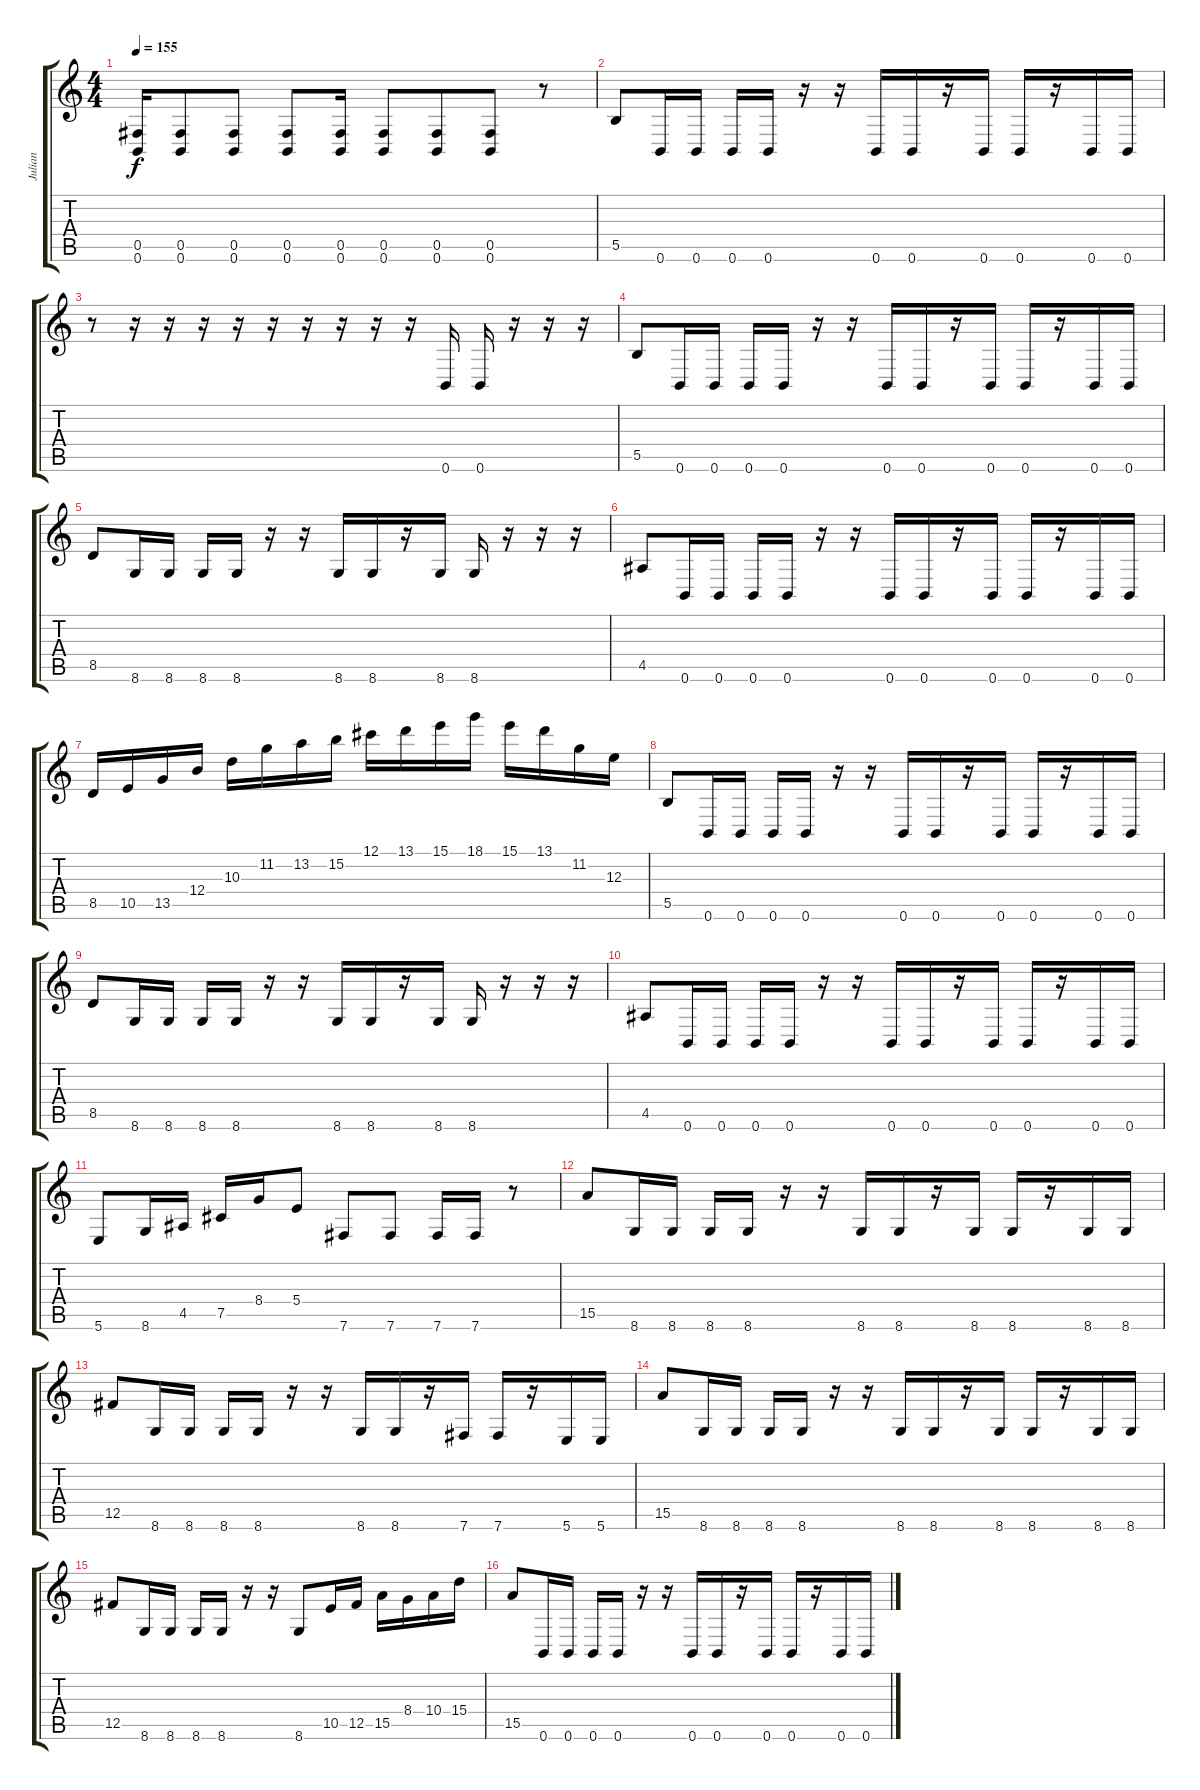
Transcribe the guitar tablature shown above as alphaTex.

\track ("Julian" "Julian") {instrument overdrivenguitar}
\staff {score tabs}
\tuning (Db4 Ab3 E3 B2 Gb2 B1) {hide}
\ts (4 4)
\tempo 155
\clef g2
\ks c
(0.5 0.6).16{dy f beam merge} (0.5 0.6).8{beam merge} (0.5 0.6).8 (0.5 0.6).8{beam merge} (0.5 0.6).16 (0.5 0.6).8{beam merge} (0.5 0.6).8{beam merge} (0.5 0.6).8 r.8 |
5.5.8 0.6.16 0.6.16 0.6.16 0.6.16 r.16 r.16 0.6.16 0.6.16 r.16 0.6.16 0.6.16 r.16 0.6.16 0.6.16 |
r.8 r.16 r.16 r.16 r.16 r.16 r.16 r.16 r.16 r.16 0.6.16 0.6.16 r.16 r.16 r.16 |
5.5.8 0.6.16 0.6.16 0.6.16 0.6.16 r.16 r.16 0.6.16 0.6.16 r.16 0.6.16 0.6.16 r.16 0.6.16 0.6.16 |
8.5.8 8.6.16 8.6.16 8.6.16 8.6.16 r.16 r.16 8.6.16 8.6.16 r.16 8.6.16 8.6.16 r.16 r.16 r.16 |
4.5.8 0.6.16 0.6.16 0.6.16 0.6.16 r.16 r.16 0.6.16 0.6.16 r.16 0.6.16 0.6.16 r.16 0.6.16 0.6.16 |
8.5.16 10.5.16 13.5.16 12.4.16 10.3.16 11.2.16 13.2.16 15.2.16 12.1.16 13.1.16 15.1.16 18.1.16 15.1.16 13.1.16 11.2.16 12.3.16 |
5.5.8 0.6.16 0.6.16 0.6.16 0.6.16 r.16 r.16 0.6.16 0.6.16 r.16 0.6.16 0.6.16 r.16 0.6.16 0.6.16 |
8.5.8 8.6.16 8.6.16 8.6.16 8.6.16 r.16 r.16 8.6.16 8.6.16 r.16 8.6.16 8.6.16 r.16 r.16 r.16 |
4.5.8 0.6.16 0.6.16 0.6.16 0.6.16 r.16 r.16 0.6.16 0.6.16 r.16 0.6.16 0.6.16 r.16 0.6.16 0.6.16 |
5.6.8 8.6.16 4.5.16 7.5.16 8.4.16 5.4.8 7.6.8 7.6.8 7.6.16 7.6.16 r.8 |
15.5.8 8.6.16 8.6.16 8.6.16 8.6.16 r.16 r.16 8.6.16 8.6.16 r.16 8.6.16 8.6.16 r.16 8.6.16 8.6.16 |
12.5.8 8.6.16 8.6.16 8.6.16 8.6.16 r.16 r.16 8.6.16 8.6.16 r.16 7.6.16 7.6.16 r.16 5.6.16 5.6.16 |
15.5.8 8.6.16 8.6.16 8.6.16 8.6.16 r.16 r.16 8.6.16 8.6.16 r.16 8.6.16 8.6.16 r.16 8.6.16 8.6.16 |
12.5.8 8.6.16 8.6.16 8.6.16 8.6.16 r.16 r.16 8.6.8 10.5.16 12.5.16 15.5.16 8.4.16 10.4.16 15.4.16 |
15.5.8 0.6.16 0.6.16 0.6.16 0.6.16 r.16 r.16 0.6.16 0.6.16 r.16 0.6.16 0.6.16 r.16 0.6.16 0.6.16
